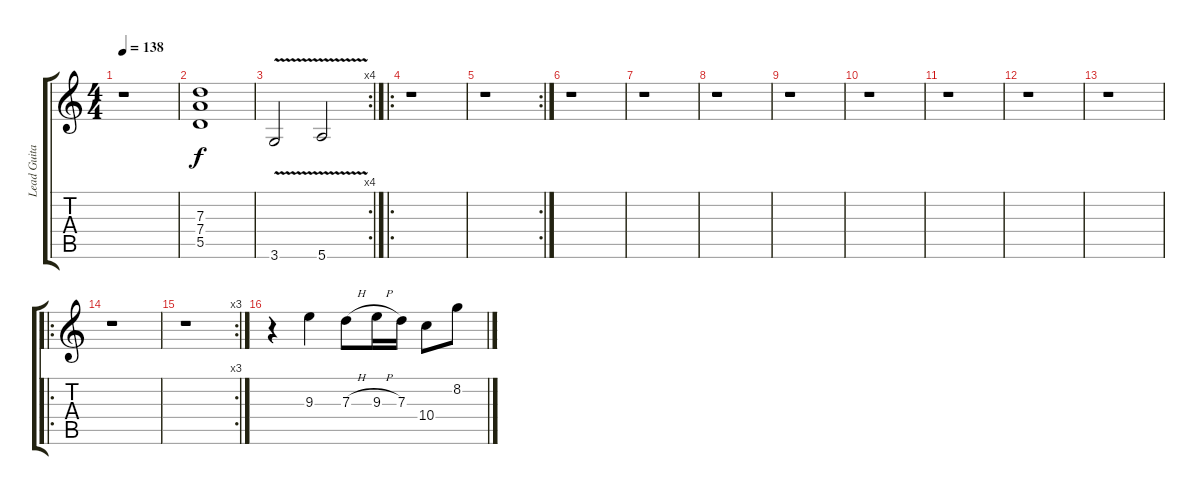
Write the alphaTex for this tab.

\track ("Lead Guitar" "Lead Guita") {instrument overdrivenguitar}
\staff {score tabs}
\tuning (E4 B3 G3 D3 A2 E2) {hide}
\ts (4 4)
\tempo 138
\clef g2
\ks c
r.1{dy f} |
(7.3 7.4 5.5).1 |
\rc 4
3.6{v}.2 5.6{v}.2 |
\ro
r.1 |
\rc 2
r.1 |
r.1 |
r.1 |
r.1 |
r.1 |
r.1 |
r.1 |
r.1 |
r.1 |
\ro
r.1 |
\rc 3
r.1 |
r.4 9.3.4 7.3{h}.8 9.3{h}.16 7.3.16 10.4.8 8.2.8
